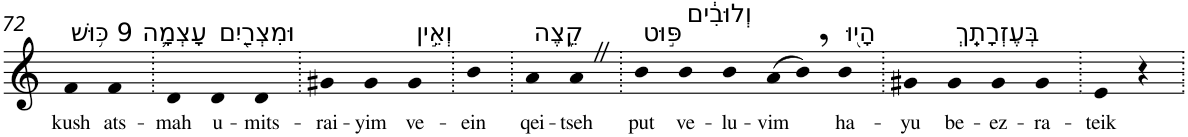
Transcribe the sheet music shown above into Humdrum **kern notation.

**kern	**text
*part1	*part1
*staff1	*staff1
*I"Piano	*
*I'Pno	*
!!LO:PB:g=z
*clefG2	*
*k[]	*
=72	=72
!LO:TX:a:t=9 כּ֥וּשׁ	!
!	!LO:LY:b
4f	kush
!LO:TX:a:t=עָצְמָ֛ה	!
!	!LO:LY:b
4f	ats-
=73.	=73.
!	!LO:LY:b
4d	-mah
!LO:TX:a:t=וּמִצְרַ֖יִם	!
!	!LO:LY:b
4d	u-
!	!LO:LY:b
4d	-mits-
=74.	=74.
!	!LO:LY:b
4g#X	-rai-
!	!LO:LY:b
4g#	-yim
!LO:TX:a:t=וְאֵ֣ין	!
!	!LO:LY:b
4g#	ve-
=75.	=75.
!	!LO:LY:b
4b	-ein
=76.	=76.
!LO:TX:a:t=קֵ֑צֶה	!
!	!LO:LY:b
4a	qei-
!	!LO:LY:b
4aZ	-tseh
=77.	=77.
!LO:TX:a:t=פּ֣וּט	!
!	!LO:LY:b
4b	put
!LO:TX:a:t=וְלוּבִ֔ים	!
!	!LO:LY:b
4b	ve-
!	!LO:LY:b
4b	-lu-
!	!LO:LY:b
(>8a	-vim
8b,)	.
!LO:TX:a:t=הָי֖וּ	!
!	!LO:LY:b
4b	ha-
=78.	=78.
!	!LO:LY:b
4g#X	-yu
!LO:TX:a:t=בְּעֶזְרָתֵֽךְ	!
!	!LO:LY:b
4g#	be-
!	!LO:LY:b
4g#	-ez-
!	!LO:LY:b
4g#	-ra-
=79.	=79.
!	!LO:LY:b
4e	-teik
4r	.
=.	=.
*-	*-
